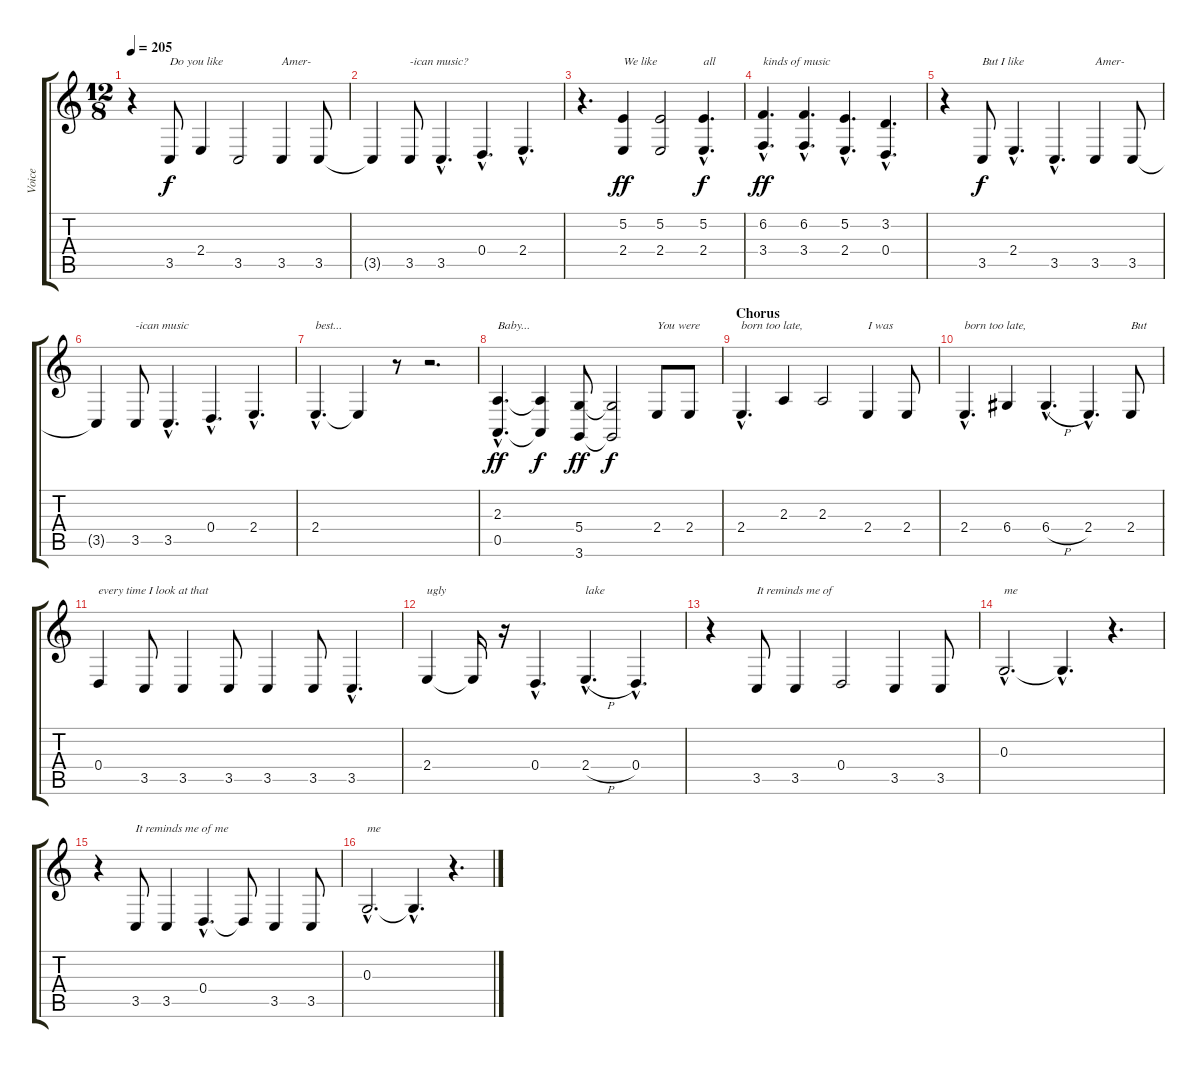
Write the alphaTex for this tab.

\track ("Voice" "Voice") {instrument clarinet}
\staff {score tabs}
\tuning (E4 B3 G3 D3 A2 E2) {hide}
\ts (12 8)
\tempo 205
\clef g2
\ks c
r.4{dy f} 3.5.8{txt "Do you like" balance 8 instrument clarinet} 2.4.4 3.5.2 3.5.4{txt "Amer-"} 3.5.8 |
3.5{t}.4 3.5.8{txt "-ican music?"} 3.5{hac}.4{d} 0.4{hac}.4{d} 2.4{hac}.4{d} |
r.4{d} (5.2 2.4).4{txt "We like" dy ff balance 13 instrument brasssection} (5.2 2.4).2 (5.2{hac} 2.4{hac}).4{d txt "all" dy f} |
(6.2{hac} 3.4{hac}).4{d txt "kinds of music" dy ff} (6.2{hac} 3.4{hac}).4{d} (5.2{hac} 2.4{hac}).4{d} (3.2{hac} 0.4{hac}).4{d} |
r.4 3.5.8{txt "But I like" dy f balance 8 instrument clarinet} 2.4{hac}.4{d} 3.5{hac}.4{d} 3.5.4{txt "Amer-"} 3.5.8 |
3.5{t}.4 3.5.8{txt "-ican music"} 3.5{hac}.4{d} 0.4{hac}.4{d} 2.4{hac}.4{d} |
2.4{hac}.4{d txt "best..."} 2.4{t}.4 r.8 r.2{d} |
(2.3{hac} 0.5{hac}).4{d txt "Baby..." dy ff balance 13 instrument brasssection} (2.3{t} 0.5{t}).4{dy f} (5.4 3.6).8{dy ff} (5.4{t} 3.6{t}).2{dy f} 2.4.8{txt "You were" volume 12 balance 8 instrument clarinet} 2.4.8 |
\section ("" "Chorus")
2.4{hac}.4{d txt "born too late,"} 2.3.4 2.3.2 2.4.4{txt "I was"} 2.4.8 |
2.4{hac}.4{d txt "born too late, "} 6.4.4 6.4{h hac}.4{d} 2.4{hac}.4{d} 2.4.8{txt "But"} |
0.4.4{txt "every time I look at that"} 3.5.8 3.5.4 3.5.8 3.5.4 3.5.8 3.5{hac}.4{d} |
2.4.4{txt "ugly"} 2.4{t}.16 r.16 0.4{hac}.4{d} 2.4{h hac}.4{d txt "lake"} 0.4{hac}.4{d} |
r.4 3.5.8{txt "It reminds me of"} 3.5.4 0.4.2 3.5.4 3.5.8 |
0.3{hac}.2{d txt "me"} 0.3{hac t}.4{d} r.4{d} |
r.4 3.5.8{txt "It reminds me of me"} 3.5.4 0.4{hac}.4{d} 0.4{t}.8 3.5.4 3.5.8 |
0.3{hac}.2{d txt "me"} 0.3{hac t}.4{d} r.4{d}
